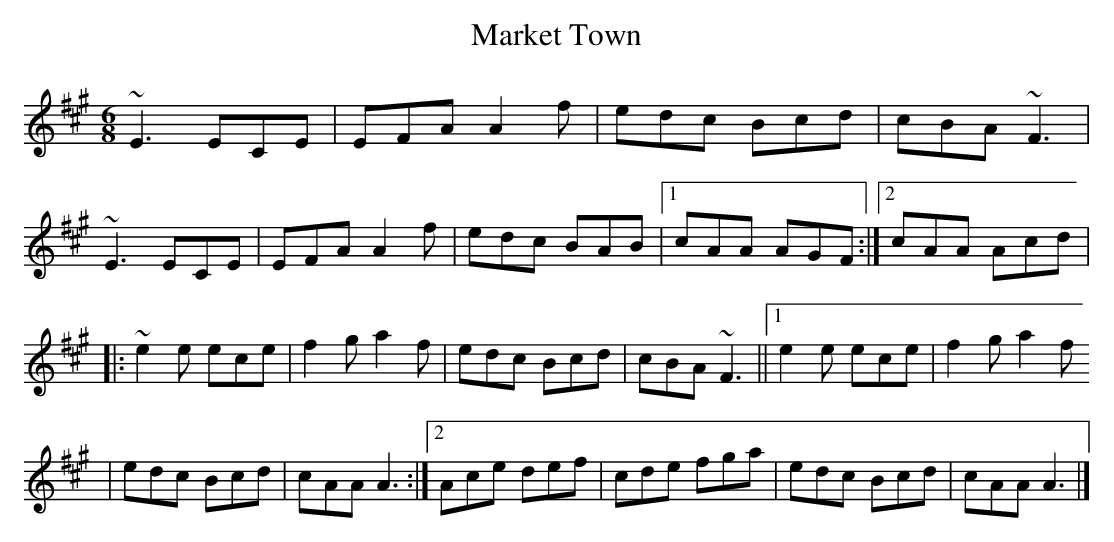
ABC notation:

X:1
T:Market Town
M:6/8
L:1/8
K:A
~E3 ECE|EFA A2f|edc Bcd|cBA ~F3|
~E3 ECE|EFA A2f|edc BAB|1 cAA AGF:|2 cAA Acd|
|:~e2e ece|f2g a2f|edc Bcd|cBA ~F3||1 e2e ece|f2g a2f
|edc Bcd|cAA A3:|2 Ace def|cde fga|edc Bcd|cAA A3|]
